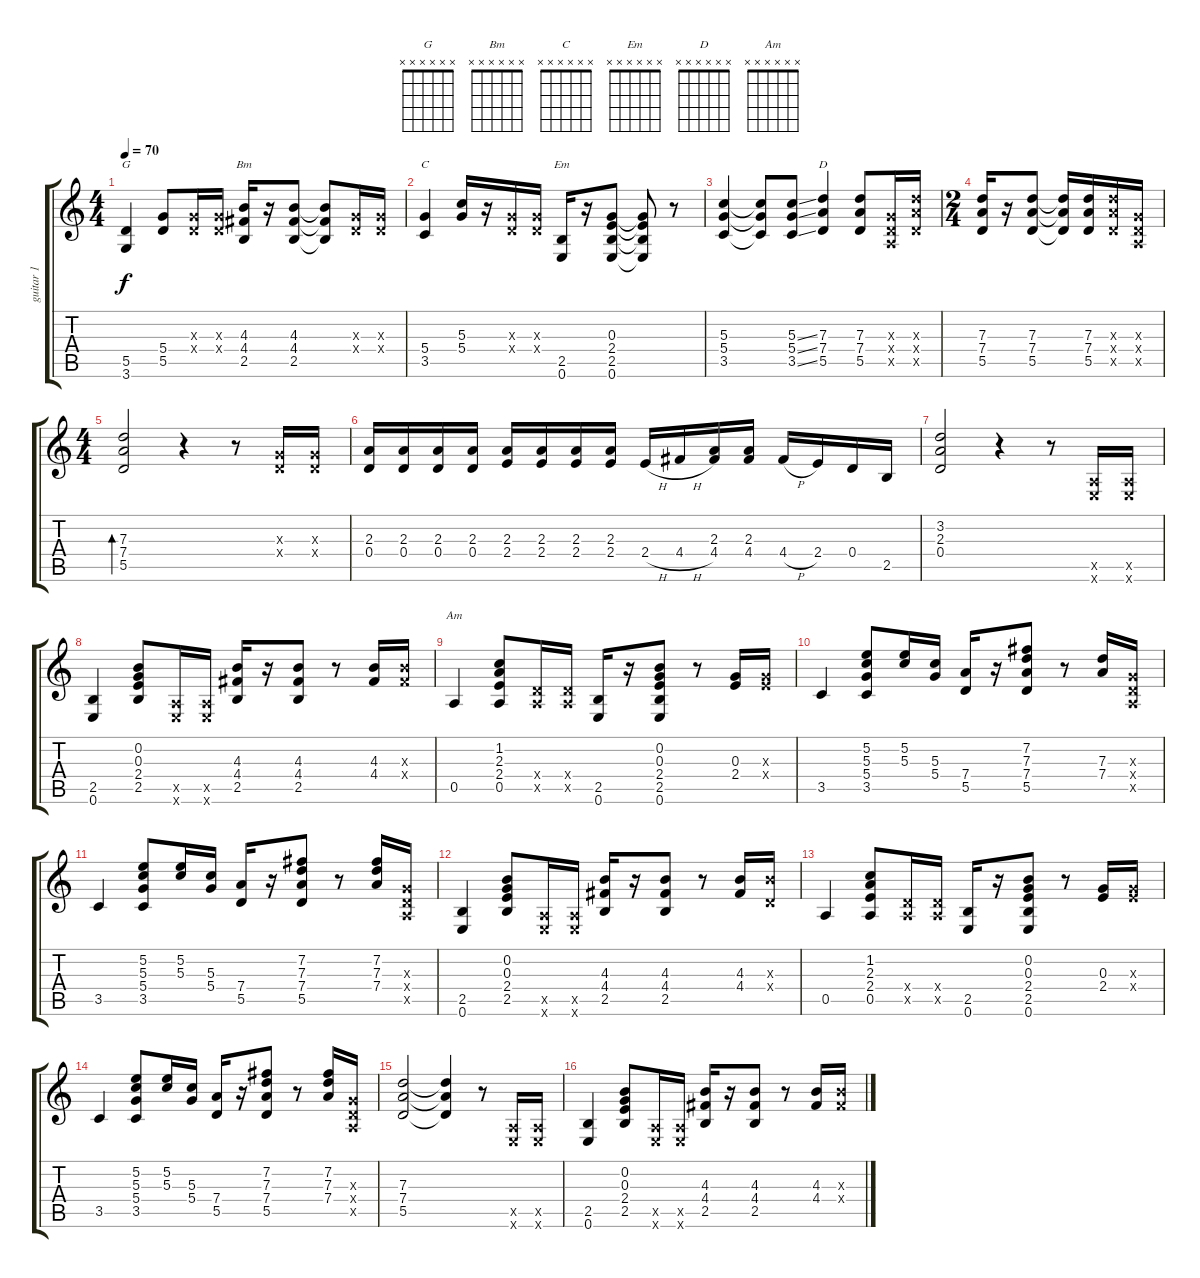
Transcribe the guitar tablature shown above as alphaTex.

\track ("guitar 1" "guitar 1") {instrument overdrivenguitar}
\staff {score tabs}
\tuning (E4 B3 G3 D3 A2 E2) {hide}
\chord ("G" x x x x x x)
\chord ("Bm" x x x x x x)
\chord ("C" x x x x x x)
\chord ("Em" x x x x x x)
\chord ("D" x x x x x x)
\chord ("Am" x x x x x x)
\ts (4 4)
\tempo 70
\clef g2
\ks c
(5.5 3.6).4{ch "G" dy f} (5.4 5.5).8 (0.3{x} 0.4{x}).16 (0.3{x} 0.4{x}).16 (4.3 4.4 2.5).16{ch "Bm"} r.16 (4.3 4.4 2.5).8 (4.3{t} 4.4{t} 2.5{t}).8 (0.3{x} 0.4{x}).16 (0.3{x} 0.4{x}).16 |
(5.4 3.5).4{ch "C"} (5.3 5.4).16 r.16 (0.3{x} 0.4{x}).16 (0.3{x} 0.4{x}).16 (2.5 0.6).16{ch "Em"} r.16 (0.3 2.4 2.5 0.6).8 (0.3{t} 2.4{t} 2.5{t} 0.6{t}).8 r.8 |
(5.3 5.4 3.5).4 (5.3{t} 5.4{t} 3.5{t}).8 (5.3{ss} 5.4{ss} 3.5{ss}).8 (7.3 7.4 5.5).4{ch "D"} (7.3 7.4 5.5).8 (0.3{x} 0.4{x} 0.5{x}).16 (7.3{x} 7.4{x} 5.5{x}).16 |
\ts (2 4)
(7.3 7.4 5.5).16 r.16 (7.3 7.4 5.5).8 (7.3{t} 7.4{t} 5.5{t}).16 (7.3 7.4 5.5).16 (7.3{x} 7.4{x} 5.5{x}).16 (0.3{x} 0.4{x} 0.5{x}).16 |
\ts (4 4)
(7.3 7.4 5.5).2{bd 120} r.4 r.8 (0.3{x} 0.4{x}).16 (0.3{x} 0.4{x}).16 |
(2.3 0.4).16 (2.3 0.4).16 (2.3 0.4).16 (2.3 0.4).16 (2.3 2.4).16 (2.3 2.4).16 (2.3 2.4).16 (2.3 2.4).16 2.4{h}.16 4.4{h}.16 (2.3 4.4).16 (2.3 4.4).16 4.4{h}.16 2.4.16 0.4.16 2.5.16 |
(3.2 2.3 0.4).2 r.4 r.8 (0.5{x} 0.6{x}).16 (0.5{x} 0.6{x}).16 |
(2.5 0.6).4 (0.2 0.3 2.4 2.5).8 (0.5{x} 0.6{x}).16 (0.5{x} 0.6{x}).16 (4.3 4.4 2.5).16 r.16 (4.3 4.4 2.5).8 r.8 (4.3 4.4).16 (4.3{x} 4.4{x}).16 |
0.5.4{ch "Am"} (1.2 2.3 2.4 0.5).8 (0.4{x} 0.5{x}).16 (0.4{x} 0.5{x}).16 (2.5 0.6).16 r.16 (0.2 0.3 2.4 2.5 0.6).8 r.8 (0.3 2.4).16 (0.3{x} 2.4{x}).16 |
3.5.4 (5.2 5.3 5.4 3.5).8 (5.2 5.3).16 (5.3 5.4).16 (7.4 5.5).16 r.16 (7.2 7.3 7.4 5.5).8 r.8 (7.3 7.4).16 (0.3{x} 0.4{x} 0.5{x}).16 |
3.5.4 (5.2 5.3 5.4 3.5).8 (5.2 5.3).16 (5.3 5.4).16 (7.4 5.5).16 r.16 (7.2 7.3 7.4 5.5).8 r.8 (7.2 7.3 7.4).16 (0.3{x} 0.4{x} 0.5{x}).16 |
(2.5 0.6).4 (0.2 0.3 2.4 2.5).8 (0.5{x} 0.6{x}).16 (0.5{x} 0.6{x}).16 (4.3 4.4 2.5).16 r.16 (4.3 4.4 2.5).8 r.8 (4.3 4.4).16 (4.3{x} 0.4{x}).16 |
0.5.4 (1.2 2.3 2.4 0.5).8 (0.4{x} 0.5{x}).16 (0.4{x} 0.5{x}).16 (2.5 0.6).16 r.16 (0.2 0.3 2.4 2.5 0.6).8 r.8 (0.3 2.4).16 (0.3{x} 2.4{x}).16 |
3.5.4 (5.2 5.3 5.4 3.5).8 (5.2 5.3).16 (5.3 5.4).16 (7.4 5.5).16 r.16 (7.2 7.3 7.4 5.5).8 r.8 (7.2 7.3 7.4).16 (0.3{x} 0.4{x} 0.5{x}).16 |
(7.3 7.4 5.5).2 (7.3{t} 7.4{t} 5.5{t}).4 r.8 (0.5{x} 0.6{x}).16 (0.5{x} 0.6{x}).16 |
(2.5 0.6).4 (0.2 0.3 2.4 2.5).8 (0.5{x} 0.6{x}).16 (0.5{x} 0.6{x}).16 (4.3 4.4 2.5).16 r.16 (4.3 4.4 2.5).8 r.8 (4.3 4.4).16 (4.3{x} 4.4{x}).16
